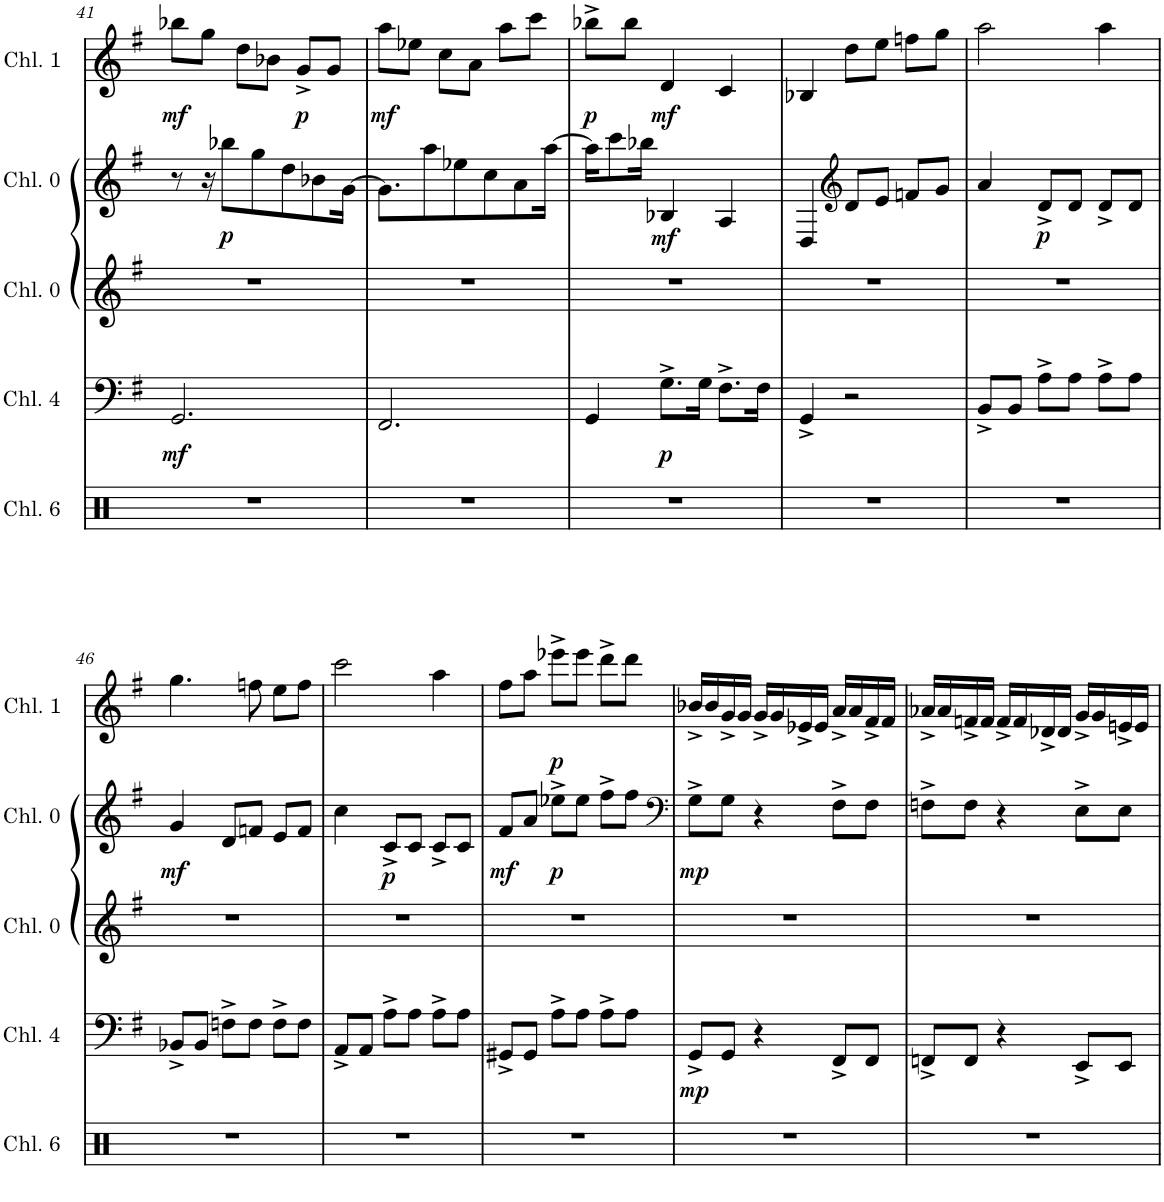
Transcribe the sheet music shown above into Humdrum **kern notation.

**kern	**kern	**dynam	**kern	**kern	**dynam	**kern	**dynam
*part5	*part4	*part4	*part3	*part2	*part2	*part1	*part1
*staff5	*staff4	*staff4	*staff3	*staff2	*staff2	*staff1	*staff1
*I"Channel 6	*I"Channel 4	*	*I"Channel 0	*I"Channel 0	*	*I"Channel 1	*
*I'Chl. 6	*I'Chl. 4	*	*I'Chl. 0	*I'Chl. 0	*	*I'Chl. 1	*
!!LO:PB:g=z
*clefX	*clefF4	*	*clefG2	*clefG2	*	*clefF4	*
*k[]	*k[f#]	*	*k[f#]	*k[f#]	*	*k[f#]	*
*M3/4	*M3/4	*	*M3/4	*M3/4	*	*M3/4	*
=41	=41	=41	=41	=41	=41	=41	=41
!	!	!LO:DY:b	!	!	!	!	!LO:DY:b
2.r	2.GG/	mf	2.r	8r	.	8bb-X\L	mf
.	.	.	.	16r	.	8gg\J	.
!	!	!	!	!	!LO:DY:b	!	!
.	.	.	.	8bb-X\L	p	.	.
.	.	.	.	.	.	8dd\L	.
.	.	.	.	8gg\	.	.	.
.	.	.	.	.	.	8b-X\J	.
.	.	.	.	8dd\	.	.	.
!	!	!	!	!	!	!	!LO:DY:b
.	.	.	.	.	.	8g^/L	p
.	.	.	.	8b-X\	.	.	.
.	.	.	.	.	.	8g/J	.
.	.	.	.	[16g\Jk	.	.	.
=42	=42	=42	=42	=42	=42	=42	=42
!	!	!	!	!	!	!	!LO:DY:b
2.r	2.FF#/	.	2.r	8.g\L]	.	8aa\L	mf
.	.	.	.	.	.	8ee-X\J	.
.	.	.	.	8aa\	.	.	.
.	.	.	.	.	.	8cc\L	.
.	.	.	.	8ee-X\	.	.	.
.	.	.	.	.	.	8a\J	.
.	.	.	.	8cc\	.	.	.
.	.	.	.	.	.	8aa\L	.
.	.	.	.	8a\	.	.	.
.	.	.	.	.	.	8ccc\J	.
.	.	.	.	[16aa\Jk	.	.	.
=43	=43	=43	=43	=43	=43	=43	=43
!	!	!	!	!	!	!	!LO:DY:b
2.r	4GG/	.	2.r	16aa\KL]	.	8bb-X^\L	p
.	.	.	.	8ccc\	.	.	.
.	.	.	.	.	.	8bb-\J	.
.	.	.	.	16bb-X\Jk	.	.	.
!	!	!LO:DY:b	!	!	!LO:DY:b	!	!LO:DY:b
.	8.G^\L	p	.	4B-X/	mf	4d/	mf
.	16G\Jk	.	.	.	.	.	.
.	8.F#^\L	.	.	4A/	.	4c/	.
.	16F#\Jk	.	.	.	.	.	.
=44	=44	=44	=44	=44	=44	=44	=44
2.r	4GG^/	.	2.r	4D/	.	4B-X/	.
*	*	*	*	*clefG2	*	*	*
.	2r	.	.	8d/L	.	8dd\L	.
.	.	.	.	8e/J	.	8ee\J	.
.	.	.	.	8fn/L	.	8ffn\L	.
.	.	.	.	8g/J	.	8gg\J	.
=45	=45	=45	=45	=45	=45	=45	=45
2.r	8BB^/L	.	2.r	4a/	.	2aa\	.
.	8BB/J	.	.	.	.	.	.
!	!	!	!	!	!LO:DY:b	!	!
.	8A^\L	.	.	8d^/L	p	.	.
.	8A\J	.	.	8d/J	.	.	.
.	8A^\L	.	.	8d^/L	.	4aa\	.
.	8A\J	.	.	8d/J	.	.	.
!!LO:LB:g=z
=46	=46	=46	=46	=46	=46	=46	=46
!	!	!	!	!	!LO:DY:b	!	!
2.r	8BB-X^/L	.	2.r	4g/	mf	4.gg\	.
.	8BB-/J	.	.	.	.	.	.
.	8Fn^\L	.	.	8d/L	.	.	.
.	8F\J	.	.	8fn/J	.	8ffn\	.
.	8F^\L	.	.	8e/L	.	8ee\L	.
.	8F\J	.	.	8f/J	.	8ff\J	.
=47	=47	=47	=47	=47	=47	=47	=47
2.r	8AA^/L	.	2.r	4cc\	.	2ccc\	.
.	8AA/J	.	.	.	.	.	.
!	!	!	!	!	!LO:DY:b	!	!
.	8A^\L	.	.	8c^/L	p	.	.
.	8A\J	.	.	8c/J	.	.	.
.	8A^\L	.	.	8c^/L	.	4aa\	.
.	8A\J	.	.	8c/J	.	.	.
=48	=48	=48	=48	=48	=48	=48	=48
!	!	!	!	!	!LO:DY:b	!	!
2.r	8GG#X^/L	.	2.r	8f#/L	mf	8ff#\L	.
.	8GG#/J	.	.	8a/J	.	8aa\J	.
!	!	!	!	!	!LO:DY:b	!	!LO:DY:b
.	8A^\L	.	.	8ee-X^\L	p	8eee-X^\L	p
.	8A\J	.	.	8ee-\J	.	8eee-\J	.
.	8A^\L	.	.	8ff#^\L	.	8ddd^\L	.
.	8A\J	.	.	8ff#\J	.	8ddd\J	.
=49	=49	=49	=49	=49	=49	=49	=49
*	*	*	*	*clefF4	*	*	*
!	!	!LO:DY:b	!	!	!LO:DY:b	!	!
2.r	8GG^/L	mp	2.r	8G^\L	mp	16b-X^/LL	.
.	.	.	.	.	.	16b-/	.
.	8GG/J	.	.	8G\J	.	16g^/	.
.	.	.	.	.	.	16g/JJ	.
.	4r	.	.	4r	.	16g^/LL	.
.	.	.	.	.	.	16g/	.
.	.	.	.	.	.	16e-X^/	.
.	.	.	.	.	.	16e-/JJ	.
.	8FF#^/L	.	.	8F#^\L	.	16a^/LL	.
.	.	.	.	.	.	16a/	.
.	8FF#/J	.	.	8F#\J	.	16f#^/	.
.	.	.	.	.	.	16f#/JJ	.
=50	=50	=50	=50	=50	=50	=50	=50
2.r	8FFn^/L	.	2.r	8Fn^\L	.	16a-X^/LL	.
.	.	.	.	.	.	16a-/	.
.	8FF/J	.	.	8F\J	.	16fn^/	.
.	.	.	.	.	.	16f/JJ	.
.	4r	.	.	4r	.	16f^/LL	.
.	.	.	.	.	.	16f/	.
.	.	.	.	.	.	16d-X^/	.
.	.	.	.	.	.	16d-/JJ	.
.	8EE^/L	.	.	8E^\L	.	16g^/LL	.
.	.	.	.	.	.	16g/	.
.	8EE/J	.	.	8E\J	.	16en^/	.
.	.	.	.	.	.	16e/JJ	.
=	=	=	=	=	=	=	=
*-	*-	*-	*-	*-	*-	*-	*-
